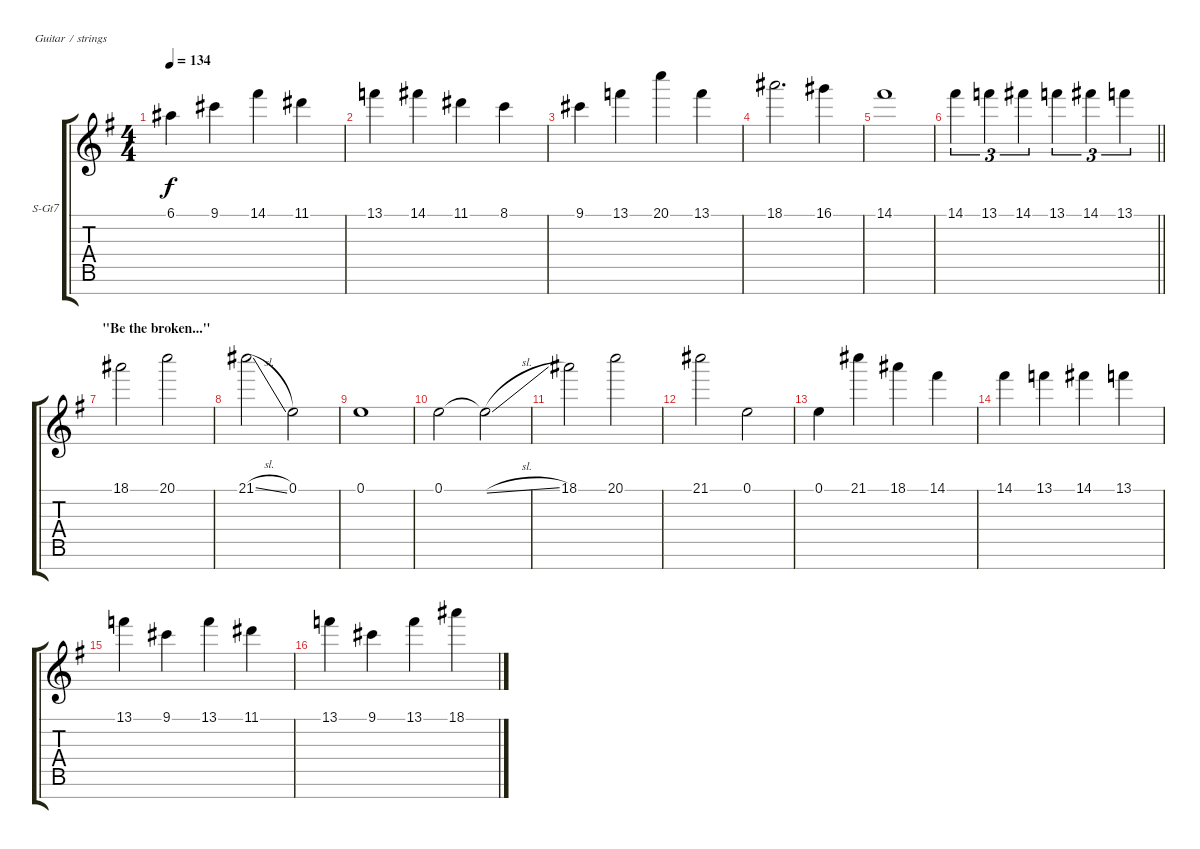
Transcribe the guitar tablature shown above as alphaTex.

\bracketExtendMode groupsimilarinstruments
\firstSystemTrackNameOrientation horizontal
\otherSystemsTrackNameOrientation horizontal
\track ("Keyboard 1 - Brat/Shagrath" "S-Gt7") {instrument stringensemble1}
\staff {score tabs}
\tuning (E4 B3 G3 D3 A2 E2 B1)
\displaytranspose 12
\ts (4 4)
\tempo 134
\clef g2
\ks g
6.1.4{dy f} 9.1.4 14.1.4 11.1.4 |
13.1.4 14.1.4 11.1.4 8.1.4 |
9.1.4 13.1.4 20.1.4 13.1.4 |
18.1.2{d} 16.1.4 |
14.1.1 |
\barLineRight lightlight
14.1.4{tu (3 2)} 13.1.4{tu (3 2)} 14.1.4{tu (3 2)} 13.1.4{tu (3 2)} 14.1.4{tu (3 2)} 13.1.4{tu (3 2)} |
\section ("" "\"Be the broken...\"")
18.1.2 20.1.2 |
21.1{sl}.2 0.1.2 |
0.1.1 |
0.1.2 0.1{sl t}.2 |
18.1.2 20.1.2 |
21.1.2 0.1.2 |
0.1.4 21.1.4 18.1.4 14.1.4 |
14.1.4 13.1.4 14.1.4 13.1.4 |
13.1.4 9.1.4 13.1.4 11.1.4 |
13.1.4 9.1.4 13.1.4 18.1.4
